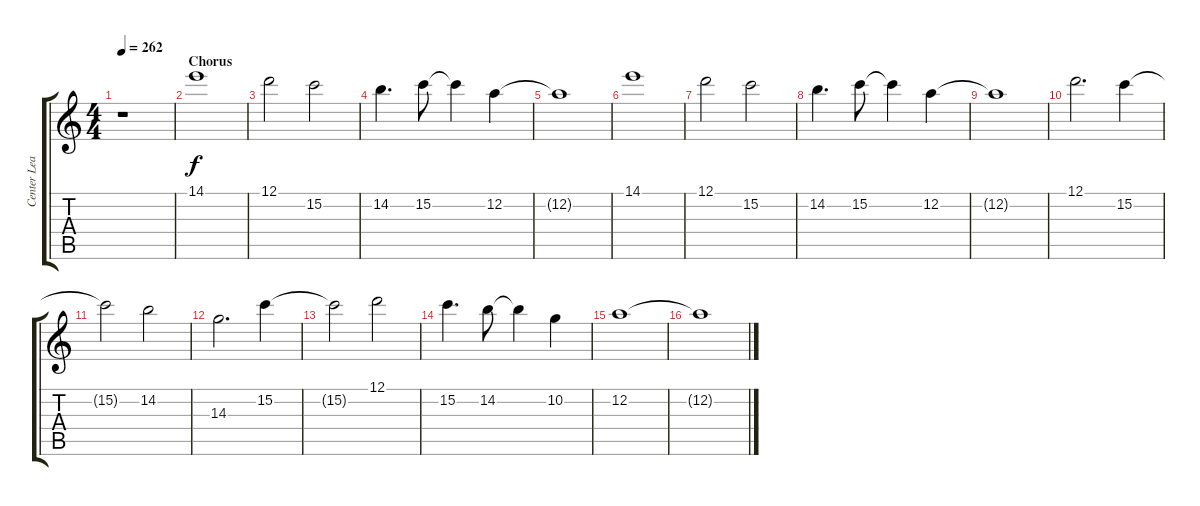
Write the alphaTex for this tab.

\track ("Center Lead 1" "Center Lea") {instrument overdrivenguitar}
\staff {score tabs}
\tuning (D4 A3 F3 C3 G2 C2) {hide}
\ts (4 4)
\tempo 262
\clef g2
\ks aminor
r.1{dy f} |
\section ("" "Chorus")
14.1.1 |
12.1.2 15.2.2 |
14.2.4{d} 15.2.8 15.2{t}.4 12.2.4 |
12.2{t}.1 |
14.1.1 |
12.1.2 15.2.2 |
14.2.4{d} 15.2.8 15.2{t}.4 12.2.4 |
12.2{t}.1 |
12.1.2{d} 15.2.4 |
15.2{t}.2 14.2.2 |
14.3.2{d} 15.2.4 |
15.2{t}.2 12.1.2 |
15.2.4{d} 14.2.8 14.2{t}.4 10.2.4 |
12.2.1 |
12.2{t}.1
